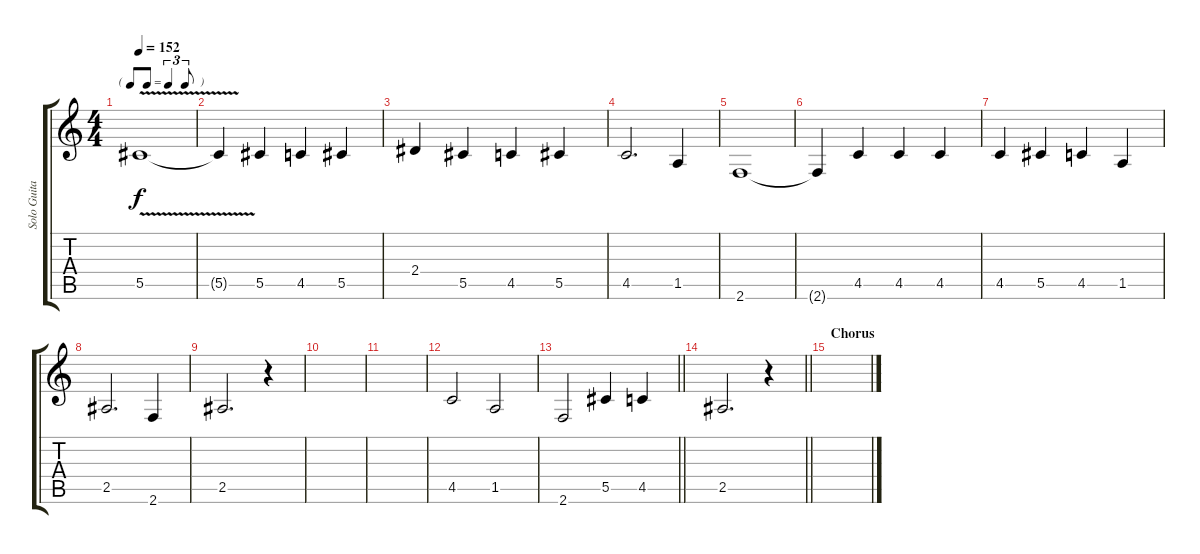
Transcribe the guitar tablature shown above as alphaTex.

\track ("Solo Guitar" "Solo Guita") {instrument distortionguitar}
\staff {score tabs}
\tuning (Eb4 Bb3 Gb3 Db3 Ab2 Eb2) {hide}
\ts (4 4)
\tf triplet8th
\tempo 152
\clef g2
\ks c
5.5{v}.1{dy f} |
5.5{t}.4 5.5.4 4.5.4 5.5.4 |
2.4.4 5.5.4 4.5.4 5.5.4 |
4.5.2{d} 1.5.4 |
2.6.1 |
2.6{t}.4 4.5.4 4.5.4 4.5.4 |
4.5.4 5.5.4 4.5.4 1.5.4 |
2.5.2{d} 2.6.4 |
2.5.2{d} r.4 |
|
|
4.5.2 1.5.2 |
\barLineRight lightlight
2.6.2 5.5.4 4.5.4 |
\barLineRight lightlight
2.5.2{d} r.4 |
\section ("" "Chorus")
